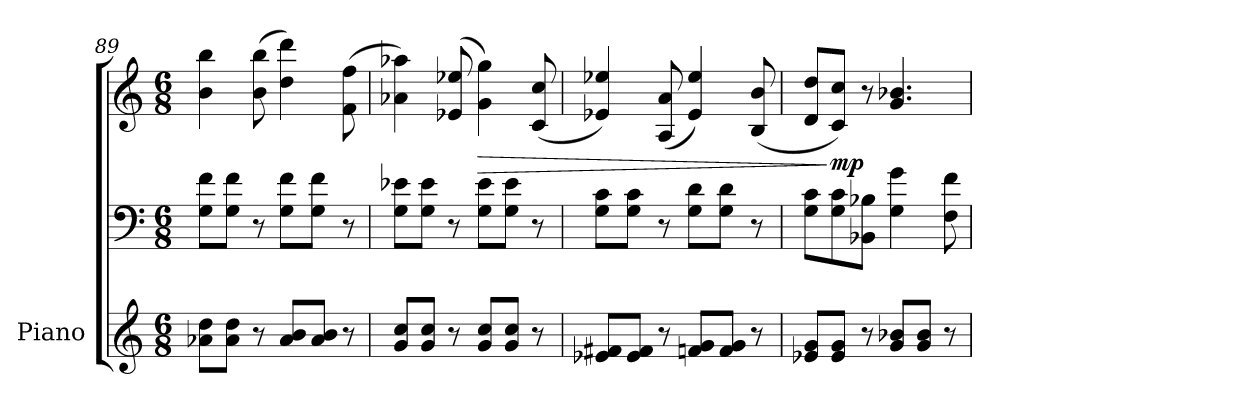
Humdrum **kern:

**kern	**kern	**kern	**dynam
*part1	*part1	*part1	*part1
*staff3	*staff2	*staff1	*staff1/2/3
*I"Piano	*	*	*
*I'Pno.	*	*	*
*clefG2	*clefF4	*clefG2	*
*k[]	*k[]	*k[]	*
*M6/8	*M6/8	*M6/8	*
=89	=89	=89	=89
8a-X\ 8dd\L	8G\ 8f\L	4b\ 4bb\	.
8a-\ 8dd\J	8G\ 8f\J	.	.
8r	8r	(>8b\ 8bb\	.
8a-/ 8b/L	8G\ 8f\L	4dd\ 4ddd\)	.
8a-/ 8b/J	8G\ 8f\J	.	.
8r	8r	(>8f\ 8ff\	.
=90	=90	=90	=90
8g/ 8cc/L	8G\ 8e-X\L	4a-X\ 4aa-X\)	.
8g/ 8cc/J	8G\ 8e-\J	.	.
8r	8r	(>8e-X/ 8ee-X/	.
!	!	!	!LO:HP:b
8g/ 8cc/L	8G\ 8e-\L	4g\ 4gg\)	>
8g/ 8cc/J	8G\ 8e-\J	.	.
8r	8r	(<8c/ 8cc/	.
=91	=91	=91	=91
8e-X/ 8f#X/L	8G\ 8c\L	4e-X/ 4ee-X/)	.
8e-/ 8f#/J	8G\ 8c\J	.	.
8r	8r	(<8A/ 8a/	.
8fn/ 8g/L	8G\ 8d\L	4e-/ 4ee-/)	.
8f/ 8g/J	8G\ 8d\J	.	.
8r	8r	(<8B/ 8b/	.
=92	=92	=92	=92
8e-X/ 8g/L	8G\ 8c\L	8d/ 8dd/L	.
!	!	!	!LO:DY:n=1:b
8e-/ 8g/J	8G\ 8c\	8c/ 8cc/J)	] mp
8r	8BB-X\ 8B-X\J	8r	.
8g/ 8b-X/L	4G\ 4g\	4.g/ 4.b-X/	.
8g/ 8b-/J	.	.	.
8r	8F\ 8f\	.	.
=	=	=	=
*-	*-	*-	*-
